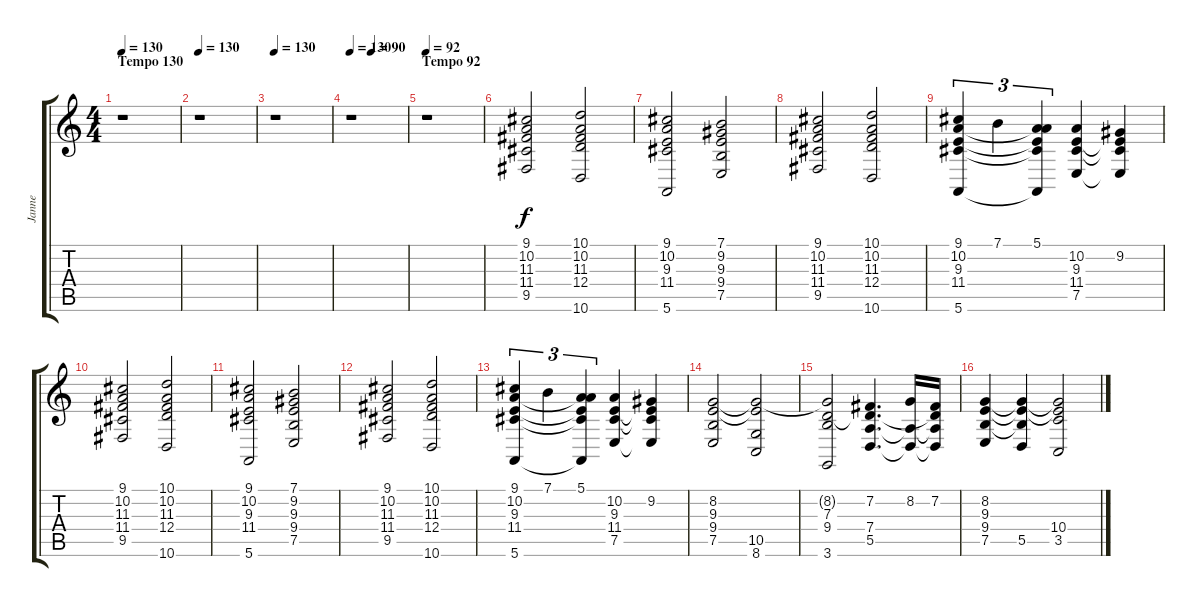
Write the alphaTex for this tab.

\track ("Janne" "Janne") {instrument stringensemble1}
\staff {score tabs}
\tuning (E4 B3 G3 D3 A2 E2) {hide}
\ts (4 4)
\section ("" "Tempo 130")
\tempo 130
\clef g2
\ks c
r.1{dy f} |
\tempo 130
r.1 |
\tempo 130
r.1 |
\tempo (90 0.375)
\tempo 130
r.1 |
\section ("" "Tempo 92")
\tempo 92
r.1 |
(9.1 10.2 11.3 11.4 9.5).2 (10.1 10.2 11.3 12.4 10.6).2 |
(9.1 10.2 9.3 11.4 5.6).2 (7.1 9.2 9.3 9.4 7.5).2 |
(9.1 10.2 11.3 11.4 9.5).2 (10.1 10.2 11.3 12.4 10.6).2 |
(9.1 10.2 9.3 11.4 5.6).4{tu (3 2)} 7.1.4{tu (3 2)} (5.1 10.2{t} 9.3{t} 11.4{t} 5.6{t}).4{tu (3 2)} (10.2 9.3 11.4 7.5).4 (9.2 9.3{t} 11.4{t} 7.5{t}).4 |
(9.1 10.2 11.3 11.4 9.5).2 (10.1 10.2 11.3 12.4 10.6).2 |
(9.1 10.2 9.3 11.4 5.6).2 (7.1 9.2 9.3 9.4 7.5).2 |
(9.1 10.2 11.3 11.4 9.5).2 (10.1 10.2 11.3 12.4 10.6).2 |
(9.1 10.2 9.3 11.4 5.6).4{tu (3 2)} 7.1.4{tu (3 2)} (5.1 10.2{t} 9.3{t} 11.4{t} 5.6{t}).4{tu (3 2)} (10.2 9.3 11.4 7.5).4 (9.2 9.3{t} 11.4{t} 7.5{t}).4 |
(8.2 9.3 9.4 7.5).2 (8.2{t} 9.3{t} 10.5 8.6).2 |
(8.2{t} 7.3 9.4 3.6).2 (7.2 7.3{t} 7.4 5.5).4{d} (8.2 7.4{t} 5.5{t}).16 (7.2 7.3{t} 7.4{t} 5.5{t}).16 |
(8.2 9.3 9.4 7.5).4 (8.2{t} 9.3{t} 9.4{t} 5.5).4 (8.2{t} 9.3{t} 10.4 3.5).2
